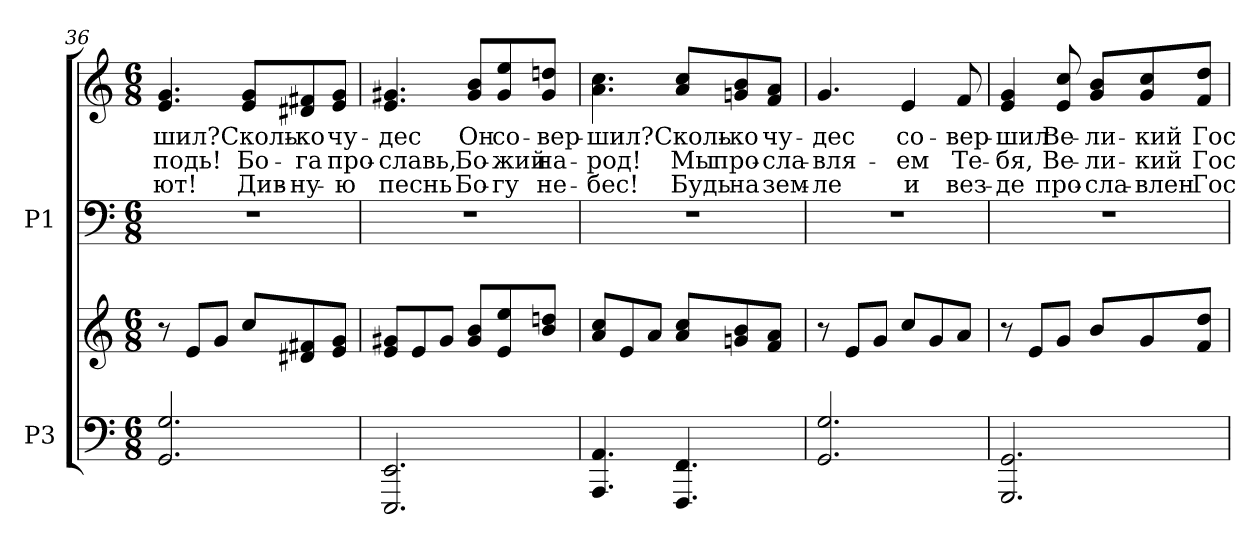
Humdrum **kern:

**kern	**kern	**kern	**kern	**text	**text	**text
*part2	*part2	*part1	*part1	*part1	*part1	*part1
*staff4	*staff3	*staff2	*staff1	*staff1	*staff1	*staff1
*I"P3	*	*I"P1	*	*	*	*
!!LO:LB:g=z
*clefF4	*clefG2	*clefF4	*clefG2	*	*	*
*k[]	*k[]	*k[]	*k[]	*	*	*
*C:	*C:	*C:	*C:	*	*	*
*M6/8	*M6/8	*M6/8	*M6/8	*	*	*
=36	=36	=36	=36	=36	=36	=36
!	!	!LO:N:vis=1	!	!	!	!
!	!	!	!	!LO:LY:b:color=#000000	!LO:LY:b:color=#000000	!LO:LY:b:color=#000000
2.GGi/ 2.Gi	8r	2.r	4.ei/ 4.gi	-шил?	-подь!	-ют!
.	8ei/L	.	.	.	.	.
.	8gi/J	.	.	.	.	.
!	!	!	!	!LO:LY:b:color=#000000	!LO:LY:b:color=#000000	!LO:LY:b:color=#000000
.	8cci/L	.	8ei/ 8giL	Сколь-	Бо-	Див-
!	!	!	!	!LO:LY:b:color=#000000	!LO:LY:b:color=#000000	!LO:LY:b:color=#000000
.	8d#Xi/ 8f#Xi	.	8d#Xi/ 8f#Xi	-ко	-га	-ну-
!	!	!	!	!LO:LY:b:color=#000000	!LO:LY:b:color=#000000	!LO:LY:b:color=#000000
.	8ei/ 8giJ	.	8ei/ 8giJ	чу-	про-	-ю
=37	=37	=37	=37	=37	=37	=37
!	!	!LO:N:vis=1	!	!	!	!
!	!	!	!	!LO:LY:b:color=#000000	!LO:LY:b:color=#000000	!LO:LY:b:color=#000000
2.EEEi/ 2.EEi	8ei/ 8g#XiL	2.r	4.ei/ 4.g#Xi	-дес	-славь,	песнь
.	8ei/	.	.	.	.	.
.	8g#i/J	.	.	.	.	.
!	!	!	!	!LO:LY:b:color=#000000	!LO:LY:b:color=#000000	!LO:LY:b:color=#000000
.	8g#i/ 8biL	.	8g#i/ 8biL	Он	Бо-	Бо-
!	!	!	!	!LO:LY:b:color=#000000	!LO:LY:b:color=#000000	!LO:LY:b:color=#000000
.	8ei/ 8eei	.	8g#i/ 8eei	со-	-жий	-гу
!	!	!	!	!LO:LY:b:color=#000000	!LO:LY:b:color=#000000	!LO:LY:b:color=#000000
.	8bi/ 8ddniJ	.	8g#i/ 8ddniJ	-вер-	на-	не-
=38	=38	=38	=38	=38	=38	=38
!	!	!LO:N:vis=1	!	!	!	!
!	!	!	!	!LO:LY:b:color=#000000	!LO:LY:b:color=#000000	!LO:LY:b:color=#000000
4.AAAi/ 4.AAi	8ai/ 8cciL	2.r	4.ai\ 4.cci	-шил?	-род!	-бес!
.	8ei/	.	.	.	.	.
.	8ai/J	.	.	.	.	.
!	!	!	!	!LO:LY:b:color=#000000	!LO:LY:b:color=#000000	!LO:LY:b:color=#000000
4.FFFi/ 4.FFi	8ai/ 8cciL	.	8ai/ 8cciL	Сколь-	Мы	Будь
!	!	!	!	!LO:LY:b:color=#000000	!LO:LY:b:color=#000000	!LO:LY:b:color=#000000
.	8gni/ 8bi	.	8gni/ 8bi	-ко	про-	на
!	!	!	!	!LO:LY:b:color=#000000	!LO:LY:b:color=#000000	!LO:LY:b:color=#000000
.	8fi/ 8aiJ	.	8fi/ 8aiJ	чу-	-сла-	зем-
=39	=39	=39	=39	=39	=39	=39
!	!	!LO:N:vis=1	!	!	!	!
!	!	!	!	!LO:LY:b:color=#000000	!LO:LY:b:color=#000000	!LO:LY:b:color=#000000
2.GGi/ 2.Gi	8r	2.r	4.gi/	-дес	-вля-	-ле
.	8ei/L	.	.	.	.	.
.	8gi/J	.	.	.	.	.
!	!	!	!	!LO:LY:b:color=#000000	!LO:LY:b:color=#000000	!LO:LY:b:color=#000000
.	8cci/L	.	4ei/	со-	-ем	и
.	8gi/	.	.	.	.	.
!	!	!	!	!LO:LY:b:color=#000000	!LO:LY:b:color=#000000	!LO:LY:b:color=#000000
.	8ai/J	.	8fi/	-вер-	Те-	вез-
!!LO:PB:g=z
=40	=40	=40	=40	=40	=40	=40
!	!	!LO:N:vis=1	!	!	!	!
!	!	!	!	!LO:LY:b:color=#000000	!LO:LY:b:color=#000000	!LO:LY:b:color=#000000
2.GGGi/ 2.GGi	8r	2.r	4ei/ 4gi	-шил	-бя,	-де
.	8ei/L	.	.	.	.	.
!	!	!	!	!LO:LY:b:color=#000000	!LO:LY:b:color=#000000	!LO:LY:b:color=#000000
.	8gi/J	.	8ei/ 8cci	Ве-	Ве-	про-
!	!	!	!	!LO:LY:b:color=#000000	!LO:LY:b:color=#000000	!LO:LY:b:color=#000000
.	8bi/L	.	8gi/ 8biL	-ли-	-ли-	-сла-
!	!	!	!	!LO:LY:b:color=#000000	!LO:LY:b:color=#000000	!LO:LY:b:color=#000000
.	8gi/	.	8gi/ 8cci	-кий	-кий	-влен
!	!	!	!	!LO:LY:b:color=#000000	!LO:LY:b:color=#000000	!LO:LY:b:color=#000000
.	8fi/ 8ddiJ	.	8fi/ 8ddiJ	Гос-	Гос-	Гос-
=	=	=	=	=	=	=
*-	*-	*-	*-	*-	*-	*-
